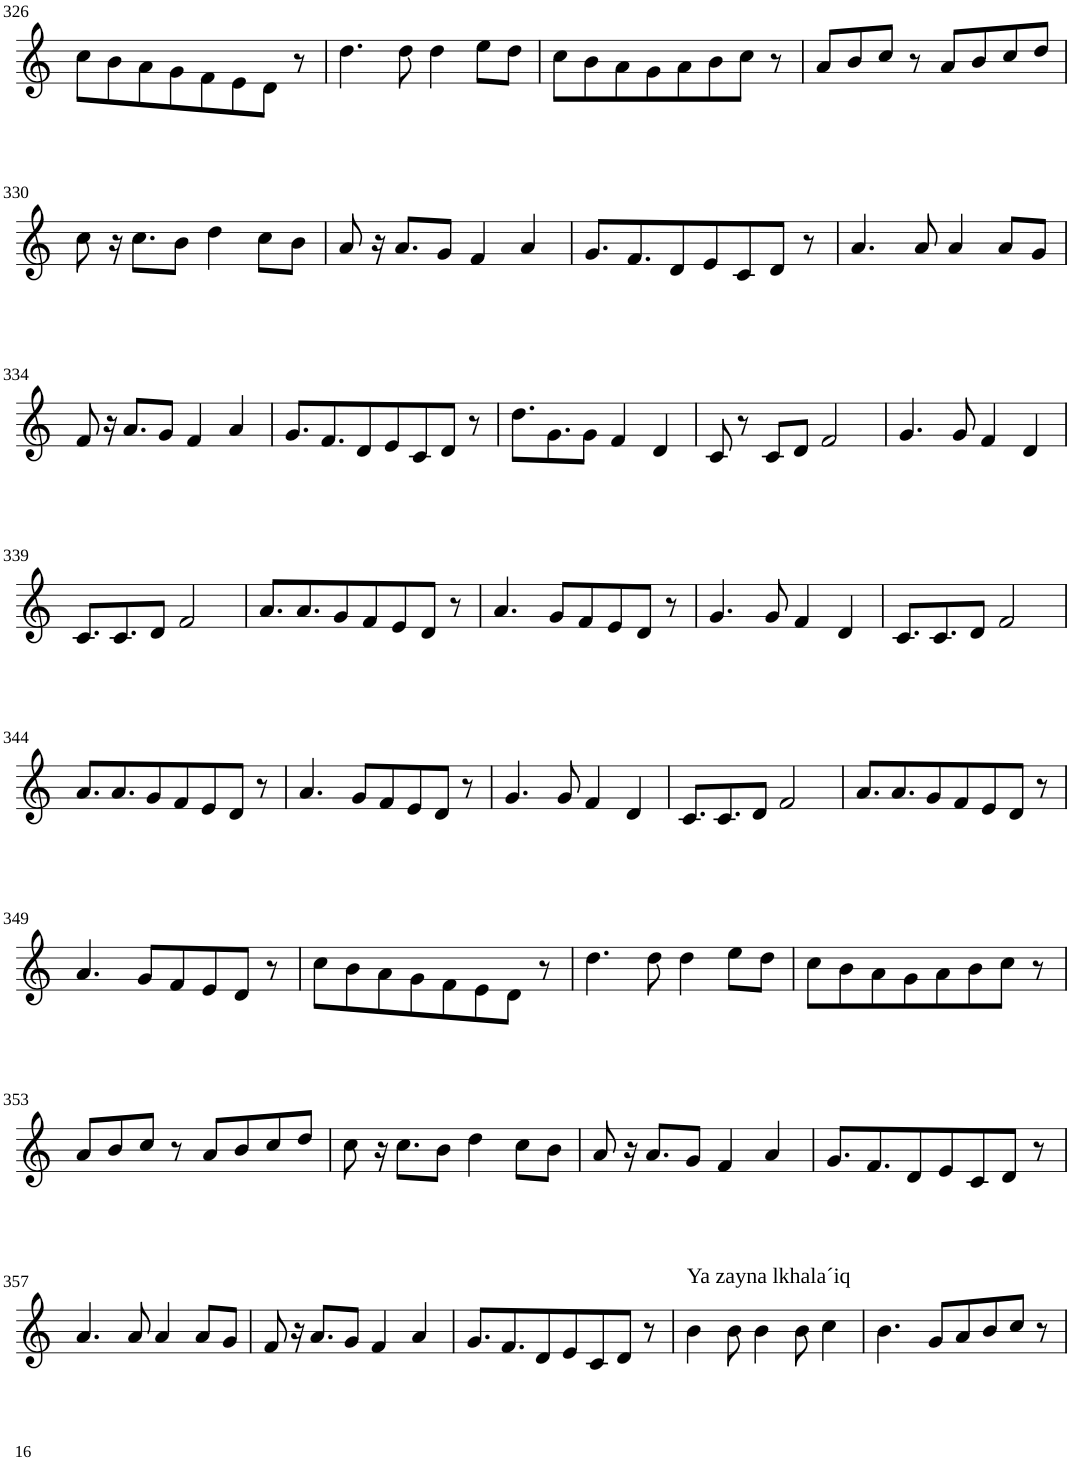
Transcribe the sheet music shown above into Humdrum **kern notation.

**kern
*part1
*staff1
*I"Violin
!!LO:PB:g=z
*clefG2
*k[]
*M8/8
=326
8cc\L
8b\
8a\
8g\
8f\
8e\
8d\J
8r
=327
4.dd\
8dd\
4dd\
8ee\L
8dd\J
=328
8cc\L
8b\
8a\
8g\
8a\
8b\
8cc\J
8r
=329
8a/L
8b/
8cc/J
8r
8a/L
8b/
8cc/
8dd/J
!!LO:LB:g=z
=330
8cc\
16r
8.cc\L
8b\J
4dd\
8cc\L
8b\J
=331
8a/
16r
8.a/L
8g/J
4f/
4a/
=332
8.g/L
8.f/
8d/
8e/
8c/
8d/J
8r
=333
4.a/
8a/
4a/
8a/L
8g/J
!!LO:LB:g=z
=334
8f/
16r
8.a/L
8g/J
4f/
4a/
=335
8.g/L
8.f/
8d/
8e/
8c/
8d/J
8r
=336
8.dd\L
8.g\
8g\J
4f/
4d/
=337
8c/
8r
8c/L
8d/J
2f/
=338
4.g/
8g/
4f/
4d/
!!LO:LB:g=z
=339
8.c/L
8.c/
8d/J
2f/
=340
8.a/L
8.a/
8g/
8f/
8e/
8d/J
8r
=341
4.a/
8g/L
8f/
8e/
8d/J
8r
=342
4.g/
8g/
4f/
4d/
=343
8.c/L
8.c/
8d/J
2f/
!!LO:LB:g=z
=344
8.a/L
8.a/
8g/
8f/
8e/
8d/J
8r
=345
4.a/
8g/L
8f/
8e/
8d/J
8r
=346
4.g/
8g/
4f/
4d/
=347
8.c/L
8.c/
8d/J
2f/
=348
8.a/L
8.a/
8g/
8f/
8e/
8d/J
8r
!!LO:LB:g=z
=349
4.a/
8g/L
8f/
8e/
8d/J
8r
=350
8cc\L
8b\
8a\
8g\
8f\
8e\
8d\J
8r
=351
4.dd\
8dd\
4dd\
8ee\L
8dd\J
=352
8cc\L
8b\
8a\
8g\
8a\
8b\
8cc\J
8r
!!LO:LB:g=z
=353
8a/L
8b/
8cc/J
8r
8a/L
8b/
8cc/
8dd/J
=354
8cc\
16r
8.cc\L
8b\J
4dd\
8cc\L
8b\J
=355
8a/
16r
8.a/L
8g/J
4f/
4a/
=356
8.g/L
8.f/
8d/
8e/
8c/
8d/J
8r
!!LO:LB:g=z
=357
4.a/
8a/
4a/
8a/L
8g/J
=358
8f/
16r
8.a/L
8g/J
4f/
4a/
=359
8.g/L
8.f/
8d/
8e/
8c/
8d/J
8r
=360
!LO:TX:a:t=Ya zayna lkhala´iq
4b\
8b\
4b\
8b\
4cc\
=361
4.b\
8g/L
8a/
8b/
8cc/J
8r
=
*-
